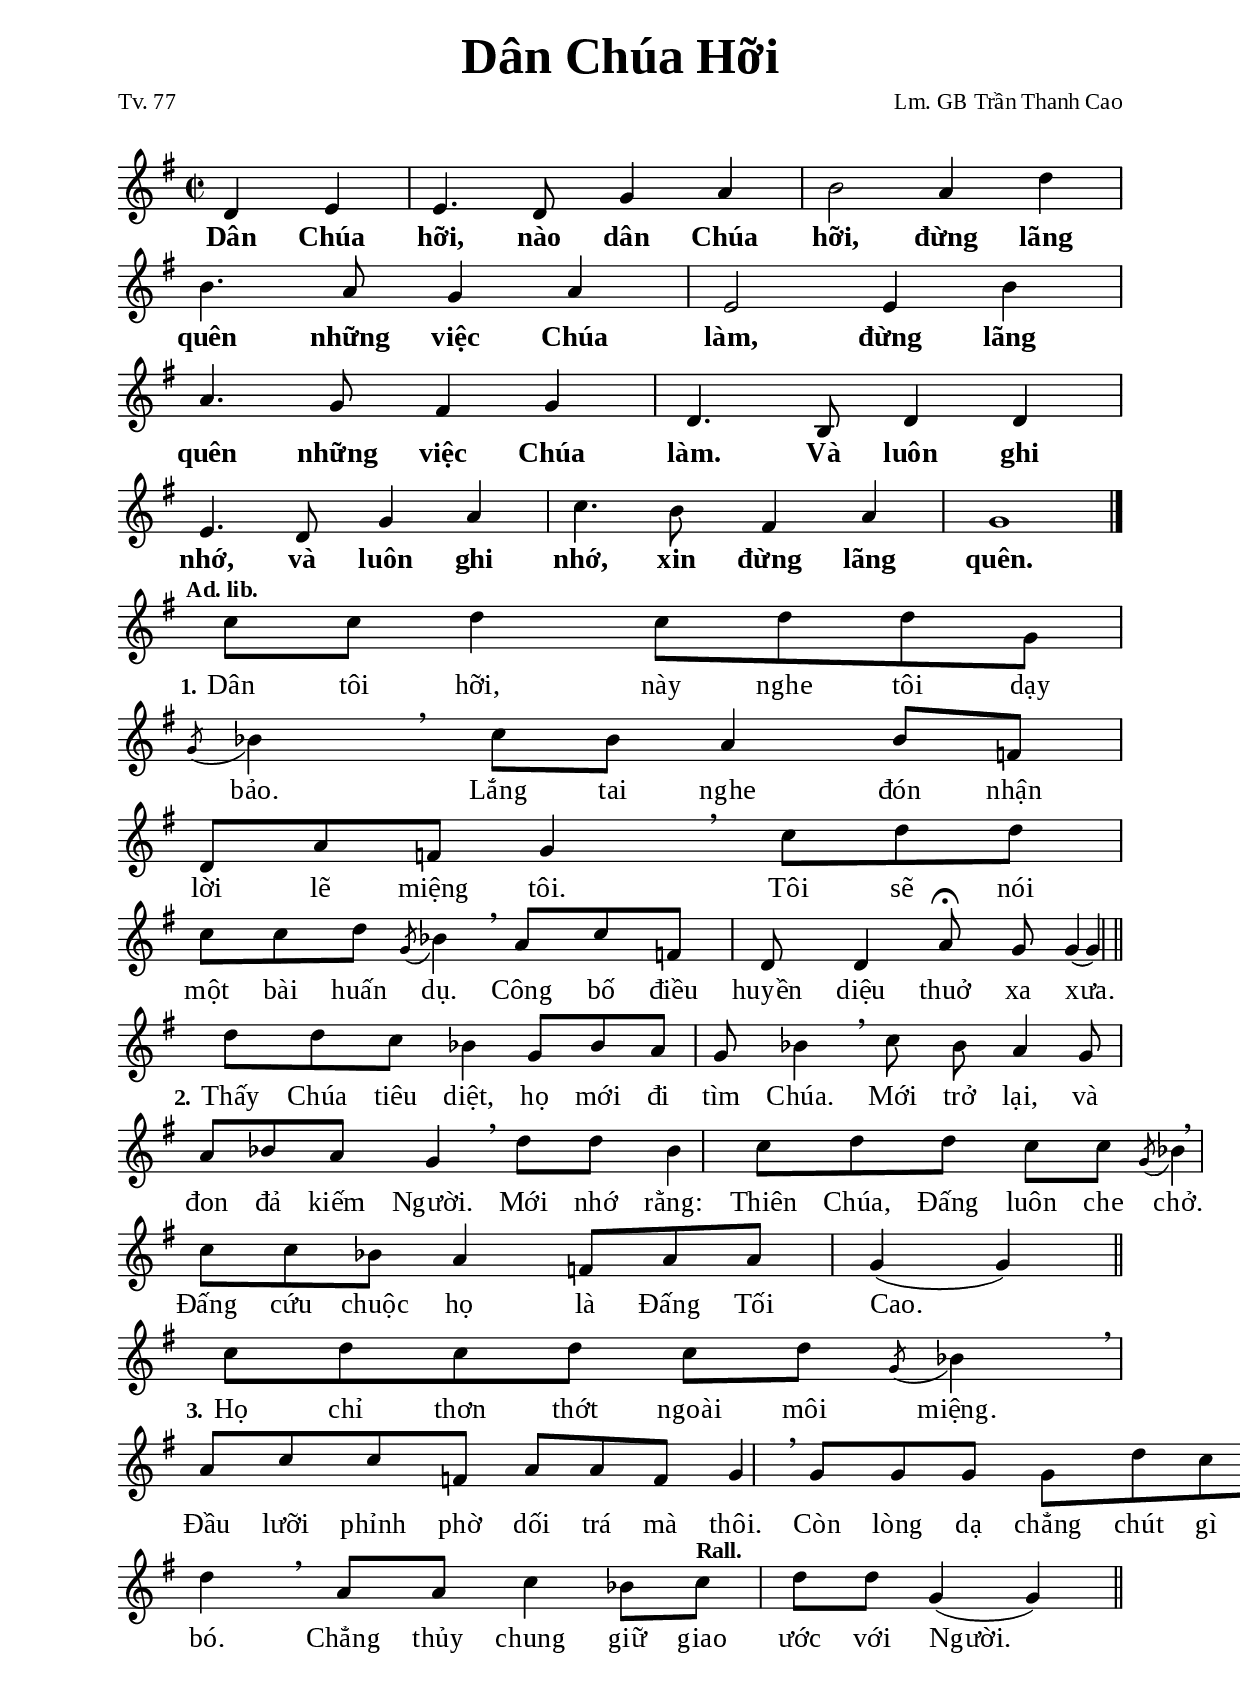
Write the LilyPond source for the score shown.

% Cài đặt chung
\version "2.22.1"
\include "english.ly"

\header {
  title = \markup { \fontsize #3 "Dân Chúa Hỡi" }
  poet = "Tv. 77"
  composer = "Lm. GB Trần Thanh Cao"
  arranger = " "
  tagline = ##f
}


\paper {
  #(set-paper-size "a4")
  top-margin = 10\mm
  bottom-margin = 10\mm
  left-margin = 20\mm
  right-margin = 20\mm
  indent = #0
  #(define fonts
    (make-pango-font-tree
      "Liberation Serif"
      "Liberation Serif"
      "Liberation Serif"
      (/ 20 20)))
  page-count = #1
}

% Nhạc điệp khúc
nhacDiepKhuc = \relative c' {

  \partial 2 d4 e |
  e4. d8 g4 a |
  b2 a4 d |
  b4. a8 g4 a |
  e2 e4 b' |
  a4. g8 fs4 g |
  d4. b8 d4 d |
  e4. d8 g4 a |
  c4. b8 fs4 a |
  g1 \bar "|."
}

% Nhạc phiên khúc
nhacPhienKhucMot = \relative c'' {

  \tempo "Ad. lib."
  c8 c d4 c8 d d g, \acciaccatura g8 bf4 \breathe
  c8 bf a4 bf8 f d a' f g4 \breathe
  c8 d d c c d \acciaccatura g,8 bf4 \breathe
  a8 c f, d d4 a'8 \fermata g8 g4 (g) \bar "||"
}

nhacPhienKhucHai = \relative c'' {
 
  d8 d c bf4
  g8 bf a g bf4 \breathe
  c8 bf a4 g8 a bf a g4 \breathe
  d'8 d bf4
  c8 d d c c \acciaccatura g8 bf4 \breathe
  c8 c bf a4 f8 a a g4 (g) \bar "||"
}

nhacPhienKhucBa = \relative c'' {
 
  c8 d c d c d \acciaccatura g,8 bf4 \breathe
  a8 c c f, a a f g4 \breathe
  g8 g g g d' c d d4 \breathe
  a8 a c4 bf8 \tempo "Rall." c d d g,4 (g) \bar "||"
}

% Lời điệp khúc
loiDiepKhuc = \lyricmode {
 
  Dân Chúa hỡi, nào dân Chúa hỡi,
  đừng lãng quên những việc Chúa làm,
  đừng lãng quên những việc Chúa làm.
  Và luôn ghi nhớ, và luôn ghi nhớ,
  xin đừng lãng quên.
}

% Lời phiên khúc
loiPhienKhucMot = \lyricmode {
  \set stanza = #"1."
  Dân tôi hỡi, này nghe tôi dạy bảo.
  Lắng tai nghe đón nhận lời lẽ miệng tôi.
  Tôi sẽ nói một bài huấn dụ.
  Công bố điều huyền diệu thuở xa xưa.
}

loiPhienKhucHai = \lyricmode {
  \set stanza = #"2."
  Thấy Chúa tiêu diệt, họ mới đi tìm Chúa.
  Mới trở lại, và đon đả kiếm Người.
  Mới nhớ rằng: Thiên Chúa, Đấng luôn che chở.
  Đấng cứu chuộc họ là Đấng Tối Cao.
}

loiPhienKhucBa = \lyricmode {
  \set stanza = #"3."
  Họ chỉ thơn thớt ngoài môi miệng.
  Đầu lưỡi phỉnh phờ dối trá mà thôi.
  Còn lòng dạ chẳng chút gì gắn bó.
  Chẳng thủy chung giữ giao ước với Người.
}


% Dàn trang
\score {
  \new ChoirStaff <<
    \new Staff = diepKhuc \with {
        \consists "Merge_rests_engraver"
        %\magnifyStaff #(magstep +1)
      }
      <<
      \new Voice = beSop {
        \key g \major \time 2/2 \stemNeutral \nhacDiepKhuc
      }
    >>
    \new Lyrics \lyricsto beSop \loiDiepKhuc
  >>
  \layout {
    \override Lyrics.LyricText.font-series = #'bold
    \override Lyrics.LyricText.font-size = #+2
    \override Lyrics.LyricSpace.minimum-distance = #4.0
    \override Score.BarNumber.break-visibility = ##(#f #f #f)
    \override Score.SpacingSpanner.uniform-stretching = ##t
  }
}

\score {
  \new ChoirStaff <<
    \new Staff = phienKhuc \with {
        %\magnifyStaff #(magstep +1)
      }
      <<
      \new Voice = beSop {
        \key g \major \time 2/2 \nhacPhienKhucMot
      }
    >>
    \new Lyrics \lyricsto beSop \loiPhienKhucMot
  >>
  \layout {
    \override Staff.TimeSignature.transparent = ##t
    \override Lyrics.LyricText.font-size = #+2
    \override Lyrics.LyricSpace.minimum-distance = #3.2
    \override Score.BarNumber.break-visibility = ##(#f #f #f)
    \override Score.SpacingSpanner.uniform-stretching = ##t
    \set Score.barAlways = ##t
    \set Score.defaultBarType = ""
  } 
}

\score {
  \new ChoirStaff <<
    \new Staff = phienKhuc \with {
        %\magnifyStaff #(magstep +1)
      }
      <<
      \new Voice = beSop {
        \key g \major \time 2/2 \nhacPhienKhucHai
      }
    >>
    \new Lyrics \lyricsto beSop \loiPhienKhucHai
  >>
  \layout {
    \override Staff.TimeSignature.transparent = ##t
    \override Lyrics.LyricText.font-size = #+2
    \override Lyrics.LyricSpace.minimum-distance = #2.5
    \override Score.BarNumber.break-visibility = ##(#f #f #f)
    \override Score.SpacingSpanner.uniform-stretching = ##t
    \set Score.barAlways = ##t
    \set Score.defaultBarType = ""
  } 
}

\score {
  \new ChoirStaff <<
    \new Staff = phienKhuc \with {
        %\magnifyStaff #(magstep +1)
      }
      <<
      \new Voice = beSop {
        \key g \major \time 2/2 \nhacPhienKhucBa
      }
    >>
    \new Lyrics \lyricsto beSop \loiPhienKhucBa
  >>
  \layout {
    \override Staff.TimeSignature.transparent = ##t
    \override Lyrics.LyricText.font-size = #+2
    \override Lyrics.LyricSpace.minimum-distance = #3.0
    \override Score.BarNumber.break-visibility = ##(#f #f #f)
    \override Score.SpacingSpanner.uniform-stretching = ##t
    \set Score.barAlways = ##t
    \set Score.defaultBarType = ""
  } 
}